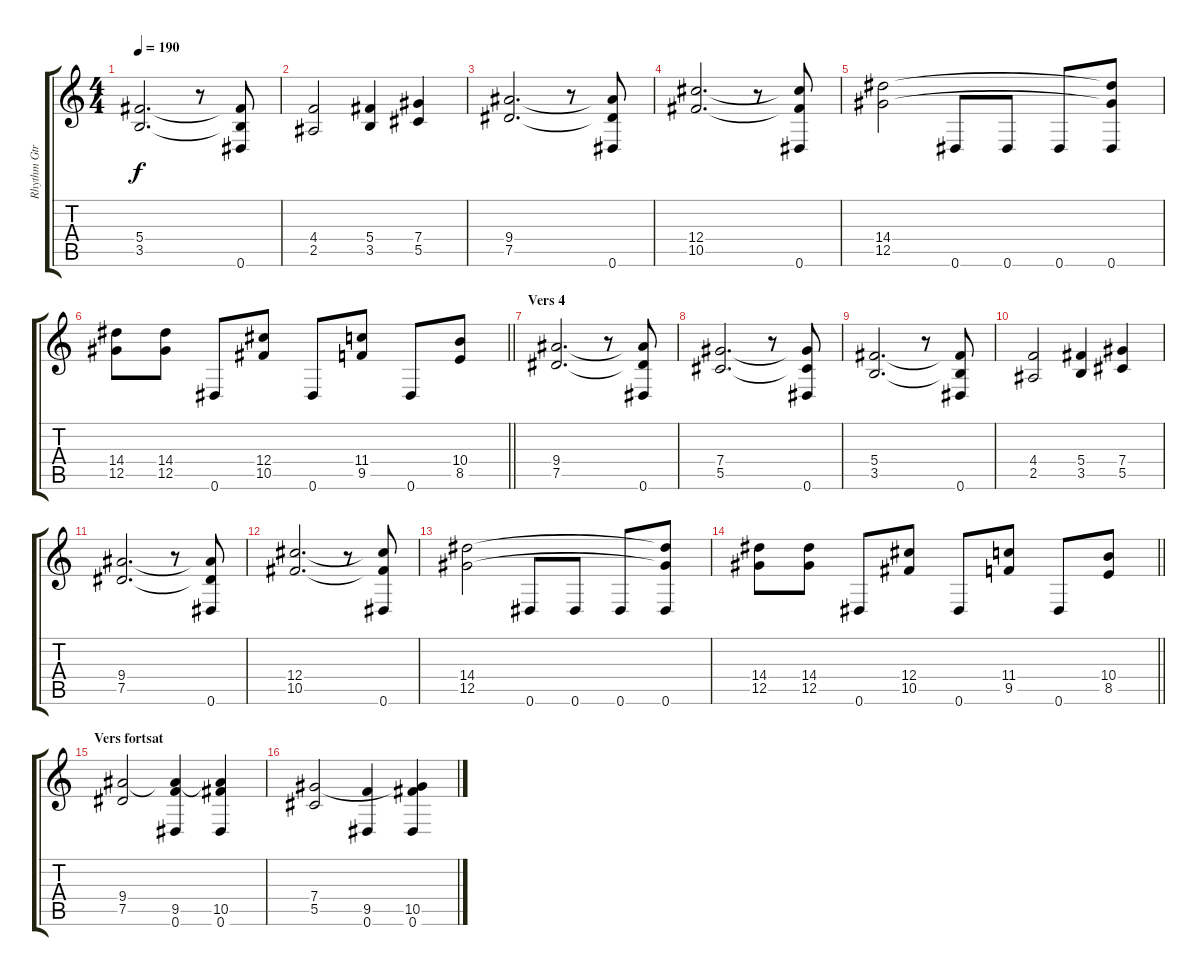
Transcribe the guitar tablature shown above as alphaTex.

\track ("Rhythm Gtr. 1" "Rhythm Gtr") {instrument distortionguitar}
\staff {score tabs}
\tuning (Eb4 Bb3 Gb3 Db3 Ab2 Eb2) {hide}
\ts (4 4)
\tempo 190
\clef g2
\ks c
(5.4 3.5).2{d dy f} r.8 (5.4{t} 3.5{t} 0.6).8 |
(4.4 2.5).2 (5.4 3.5).4 (7.4 5.5).4 |
(9.4 7.5).2{d} r.8 (9.4{t} 7.5{t} 0.6).8 |
(12.4 10.5).2{d} r.8 (12.4{t} 10.5{t} 0.6).8 |
(14.4 12.5).2 0.6.8 0.6.8 0.6.8 (14.4{t} 12.5{t} 0.6).8 |
\barLineRight lightlight
(14.4 12.5).8 (14.4 12.5).8 0.6.8 (12.4 10.5).8 0.6.8 (11.4 9.5).8 0.6.8 (10.4 8.5).8 |
\section ("" "Vers 4")
(9.4 7.5).2{d} r.8 (9.4{t} 7.5{t} 0.6).8 |
(7.4 5.5).2{d} r.8 (7.4{t} 5.5{t} 0.6).8 |
(5.4 3.5).2{d} r.8 (5.4{t} 3.5{t} 0.6).8 |
(4.4 2.5).2 (5.4 3.5).4 (7.4 5.5).4 |
(9.4 7.5).2{d} r.8 (9.4{t} 7.5{t} 0.6).8 |
(12.4 10.5).2{d} r.8 (12.4{t} 10.5{t} 0.6).8 |
(14.4 12.5).2 0.6.8 0.6.8 0.6.8 (14.4{t} 12.5{t} 0.6).8 |
\barLineRight lightlight
(14.4 12.5).8 (14.4 12.5).8 0.6.8 (12.4 10.5).8 0.6.8 (11.4 9.5).8 0.6.8 (10.4 8.5).8 |
\section ("" "Vers fortsat")
(9.4 7.5).2 (9.4{t} 9.5 0.6).4 (9.4{t} 10.5 0.6).4 |
(7.4 5.5).2 (9.5 0.6).4 (7.4{t} 10.5 0.6).4
